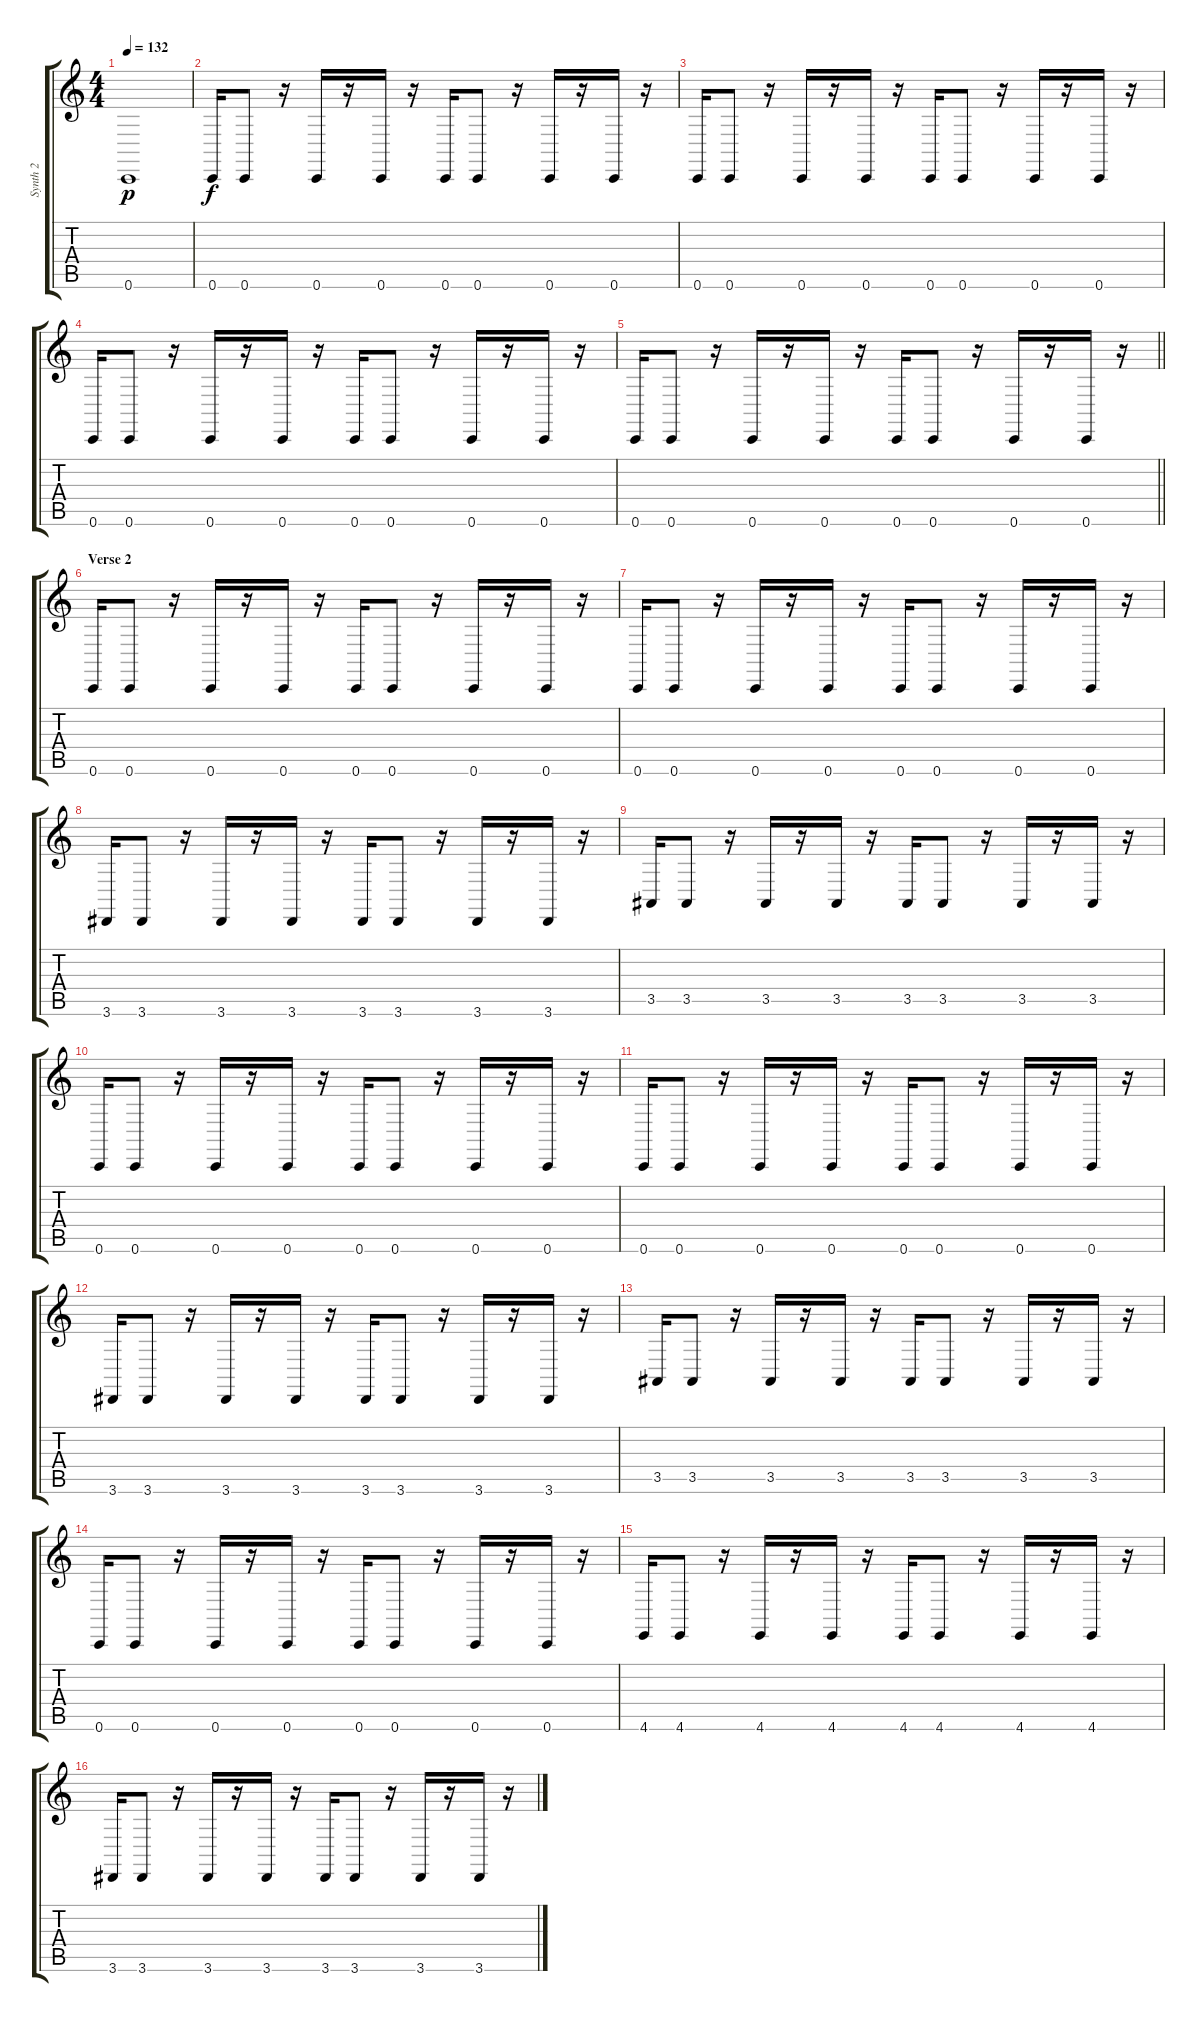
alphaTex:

\track ("Synth 2" "Synth 2") {instrument lead1square}
\staff {score tabs}
\tuning (D4 A3 F3 C3 G2 C2) {hide}
\ts (4 4)
\tempo 132
\clef g2
\ks c
0.6{t}.1{dy p} |
0.6.16{dy f} 0.6.8 r.16 0.6.16 r.16 0.6.16 r.16 0.6.16 0.6.8 r.16 0.6.16 r.16 0.6.16 r.16 |
0.6.16 0.6.8 r.16 0.6.16 r.16 0.6.16 r.16 0.6.16 0.6.8 r.16 0.6.16 r.16 0.6.16 r.16 |
0.6.16 0.6.8 r.16 0.6.16 r.16 0.6.16 r.16 0.6.16 0.6.8 r.16 0.6.16 r.16 0.6.16 r.16 |
\barLineRight lightlight
0.6.16 0.6.8 r.16 0.6.16 r.16 0.6.16 r.16 0.6.16 0.6.8 r.16 0.6.16 r.16 0.6.16 r.16 |
\section ("" "Verse 2")
0.6.16 0.6.8 r.16 0.6.16 r.16 0.6.16 r.16 0.6.16 0.6.8 r.16 0.6.16 r.16 0.6.16 r.16 |
0.6.16 0.6.8 r.16 0.6.16 r.16 0.6.16 r.16 0.6.16 0.6.8 r.16 0.6.16 r.16 0.6.16 r.16 |
3.6.16 3.6.8 r.16 3.6.16 r.16 3.6.16 r.16 3.6.16 3.6.8 r.16 3.6.16 r.16 3.6.16 r.16 |
3.5.16 3.5.8 r.16 3.5.16 r.16 3.5.16 r.16 3.5.16 3.5.8 r.16 3.5.16 r.16 3.5.16 r.16 |
0.6.16 0.6.8 r.16 0.6.16 r.16 0.6.16 r.16 0.6.16 0.6.8 r.16 0.6.16 r.16 0.6.16 r.16 |
0.6.16 0.6.8 r.16 0.6.16 r.16 0.6.16 r.16 0.6.16 0.6.8 r.16 0.6.16 r.16 0.6.16 r.16 |
3.6.16 3.6.8 r.16 3.6.16 r.16 3.6.16 r.16 3.6.16 3.6.8 r.16 3.6.16 r.16 3.6.16 r.16 |
3.5.16 3.5.8 r.16 3.5.16 r.16 3.5.16 r.16 3.5.16 3.5.8 r.16 3.5.16 r.16 3.5.16 r.16 |
0.6.16 0.6.8 r.16 0.6.16 r.16 0.6.16 r.16 0.6.16 0.6.8 r.16 0.6.16 r.16 0.6.16 r.16 |
4.6.16 4.6.8 r.16 4.6.16 r.16 4.6.16 r.16 4.6.16 4.6.8 r.16 4.6.16 r.16 4.6.16 r.16 |
3.6.16 3.6.8 r.16 3.6.16 r.16 3.6.16 r.16 3.6.16 3.6.8 r.16 3.6.16 r.16 3.6.16 r.16
